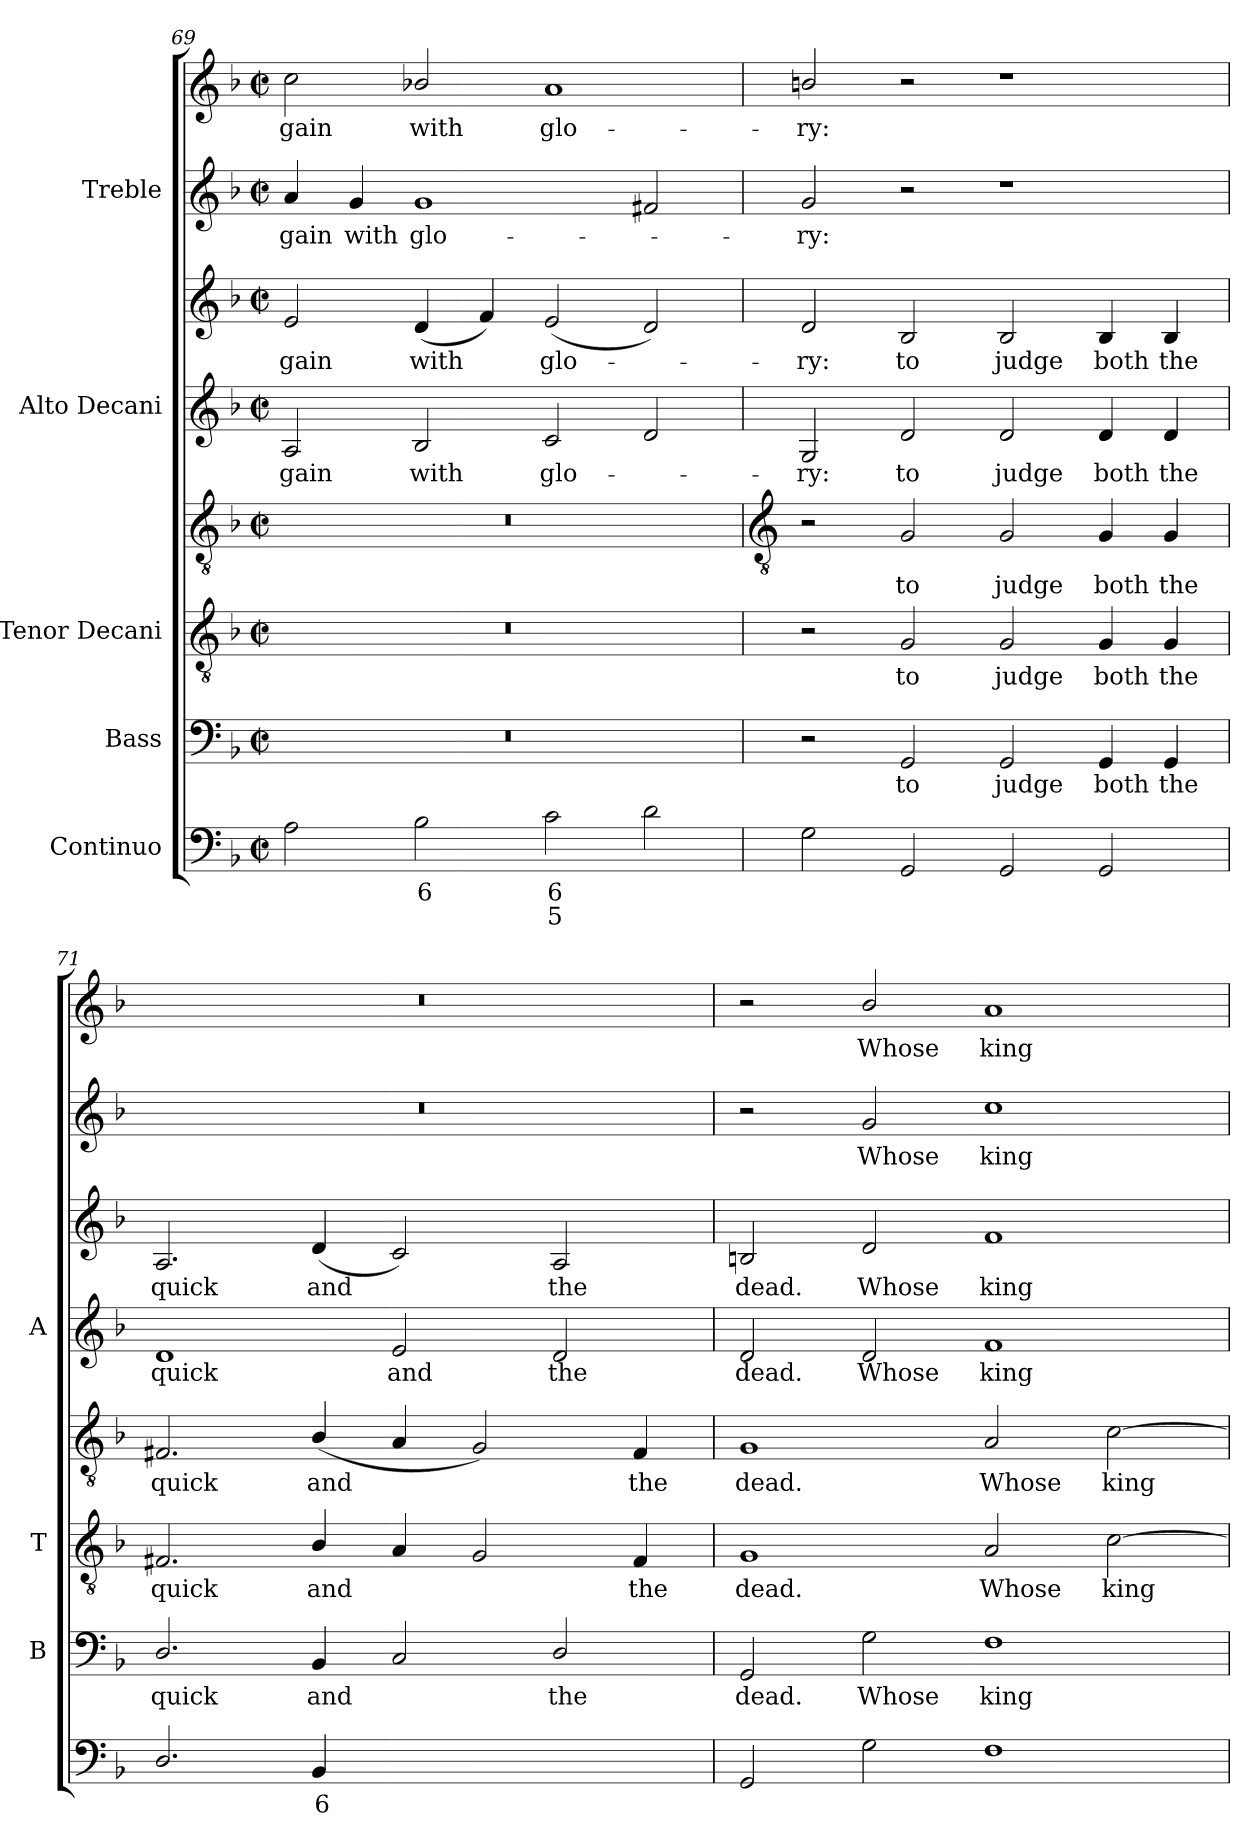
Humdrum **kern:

**kern	**text	**text	**kern	**text	**kern	**text	**kern	**text	**kern	**text	**kern	**text	**kern	**text	**kern	**text
*part5	*part5	*part5	*part4	*part4	*part3	*part3	*part3	*part3	*part2	*part2	*part2	*part2	*part1	*part1	*part1	*part1
*staff8	*staff8	*staff8	*staff7	*staff7	*staff6	*staff6	*staff5	*staff5	*staff4	*staff4	*staff3	*staff3	*staff2	*staff2	*staff1	*staff1
*I"Continuo	*	*	*I"Bass	*	*I"Tenor Decani	*	*	*	*I"Alto Decani	*	*	*	*I"Treble	*	*	*
*	*	*	*I'B	*	*I'T	*	*	*	*I'A	*	*	*	*	*	*	*
*clefF4	*	*	*clefF4	*	*clefGv2	*	*clefGv2	*	*clefG2	*	*clefG2	*	*clefG2	*	*clefG2	*
*k[b-]	*	*	*k[b-]	*	*k[b-]	*	*k[b-]	*	*k[b-]	*	*k[b-]	*	*k[b-]	*	*k[b-]	*
*F:	*	*	*F:	*	*F:	*	*F:	*	*F:	*	*F:	*	*F:	*	*F:	*
*M4/2	*	*	*M4/2	*	*M4/2	*	*M4/2	*	*M4/2	*	*M4/2	*	*M4/2	*	*M4/2	*
*met(c|)	*	*	*met(c|)	*	*met(c|)	*	*met(c|)	*	*met(c|)	*	*met(c|)	*	*met(c|)	*	*met(c|)	*
=69	=69	=69	=69	=69	=69	=69	=69	=69	=69	=69	=69	=69	=69	=69	=69	=69
!	!	!	!	!	!	!	!	!	!	!LO:LY:b	!	!LO:LY:b	!	!LO:LY:b	!	!LO:LY:b
2A	.	.	0r	.	0r	.	0r	.	2A	gain	2e	-gain	4a	-gain	2cc	-gain
!	!	!	!	!	!	!	!	!	!	!	!	!	!	!LO:LY:b	!	!
.	.	.	.	.	.	.	.	.	.	.	.	.	4g	with	.	.
!	!LO:LY:b	!	!	!	!	!	!	!	!	!LO:LY:b	!	!LO:LY:b	!	!LO:LY:b	!	!LO:LY:b
2B-	6	.	.	.	.	.	.	.	2B-	with	(<4d	with	1g	glo-	2b-X/	with
.	.	.	.	.	.	.	.	.	.	.	4f)	.	.	.	.	.
!	!LO:LY:b	!LO:LY:b	!	!	!	!	!	!	!	!LO:LY:b	!	!LO:LY:b	!	!	!	!LO:LY:b
2c	6	5	.	.	.	.	.	.	2c	glo-	(<2e	glo-	.	.	1a	glo-
2d	.	.	.	.	.	.	.	.	2d	.	2d)	.	2f#X	.	.	.
!!LO:LB:g=z
=70	=70	=70	=70	=70	=70	=70	=70	=70	=70	=70	=70	=70	=70	=70	=70	=70
*	*	*	*	*	*	*	*clefGv2	*	*	*	*	*	*	*	*	*
!	!	!	!	!	!	!	!	!	!	!LO:LY:b	!	!LO:LY:b	!	!LO:LY:b	!	!LO:LY:b
2G	.	.	2r	.	2r	.	2r	.	2G	ry:	2d	ry:	2g	ry:	2bn/	ry:
!	!	!	!	!LO:LY:b	!	!LO:LY:b	!	!LO:LY:b	!	!LO:LY:b	!	!LO:LY:b	!	!	!	!
2GG	.	.	2GG	to	2G	to	2G	to	2d	to	2B-	to	2r	.	2r	.
!	!	!	!	!LO:LY:b	!	!LO:LY:b	!	!LO:LY:b	!	!LO:LY:b	!	!LO:LY:b	!	!	!	!
2GG	.	.	2GG	judge	2G	judge	2G	judge	2d	judge	2B-	judge	1r	.	1r	.
!	!	!	!	!LO:LY:b	!	!LO:LY:b	!	!LO:LY:b	!	!LO:LY:b	!	!LO:LY:b	!	!	!	!
2GG	.	.	4GG	both	4G	both	4G	both	4d	both	4B-	both	.	.	.	.
!	!	!	!	!LO:LY:b	!	!LO:LY:b	!	!LO:LY:b	!	!LO:LY:b	!	!LO:LY:b	!	!	!	!
.	.	.	4GG	the	4G	the	4G	the	4d	the	4B-	the	.	.	.	.
=71	=71	=71	=71	=71	=71	=71	=71	=71	=71	=71	=71	=71	=71	=71	=71	=71
!	!	!	!	!LO:LY:b	!	!LO:LY:b	!	!LO:LY:b	!	!LO:LY:b	!	!LO:LY:b	!	!	!	!
2.D/	.	.	2.D/	quick	2.F#X	quick	2.F#X	quick	1d	quick	2.A	quick	0r	.	0r	.
!	!LO:LY:b	!	!	!LO:LY:b	!	!LO:LY:b	!	!LO:LY:b	!	!	!	!LO:LY:b	!	!	!	!
4BB-	6	.	4BB-	and	4B-/	and	(<4B-/	and	.	.	(<4d	and	.	.	.	.
!	!LO:LY:b	!	!	!	!	!	!	!	!	!LO:LY:b	!	!	!	!	!	!
[4Cyy	6	.	2C	.	4A	.	4A	.	2e	and	2c)	.	.	.	.	.
!	!LO:LY:b	!	!	!	!	!	!	!	!	!	!	!	!	!	!	!
4Cyy]	5	.	.	.	2G	.	2G)	.	.	.	.	.	.	.	.	.
!	!LO:LY:b	!	!	!LO:LY:b	!	!	!	!	!	!LO:LY:b	!	!LO:LY:b	!	!	!	!
[4D/yy	4	.	2D/	the	.	.	.	.	2d	the	2A	the	.	.	.	.
!	!LO:LY:b	!	!	!	!	!LO:LY:b	!	!LO:LY:b	!	!	!	!	!	!	!	!
4Dyy]	3	.	.	.	4F#	the	4F#	the	.	.	.	.	.	.	.	.
=72	=72	=72	=72	=72	=72	=72	=72	=72	=72	=72	=72	=72	=72	=72	=72	=72
!	!	!	!	!LO:LY:b	!	!LO:LY:b	!	!LO:LY:b	!	!LO:LY:b	!	!LO:LY:b	!	!	!	!
2GG	.	.	2GG	dead.	1G	dead.	1G	dead.	2d	-dead.	2Bn	dead.	2r	.	2r	.
!	!	!	!	!LO:LY:b	!	!	!	!	!	!LO:LY:b	!	!LO:LY:b	!	!LO:LY:b	!	!LO:LY:b
2G	.	.	2G	Whose	.	.	.	.	2d	Whose	2d	Whose	2g	-Whose	2b-/	Whose
!	!	!	!	!LO:LY:b	!	!LO:LY:b	!	!LO:LY:b	!	!LO:LY:b	!	!LO:LY:b	!	!LO:LY:b	!	!LO:LY:b
1F	.	.	1F	king-	2A	Whose	2A	Whose	1f	king-	1f	king-	1cc	king-	1a	king-
!	!	!	!	!	!	!LO:LY:b	!	!LO:LY:b	!	!	!	!	!	!	!	!
.	.	.	.	.	[2c	king-	[2c	king-	.	.	.	.	.	.	.	.
=	=	=	=	=	=	=	=	=	=	=	=	=	=	=	=	=
*-	*-	*-	*-	*-	*-	*-	*-	*-	*-	*-	*-	*-	*-	*-	*-	*-
